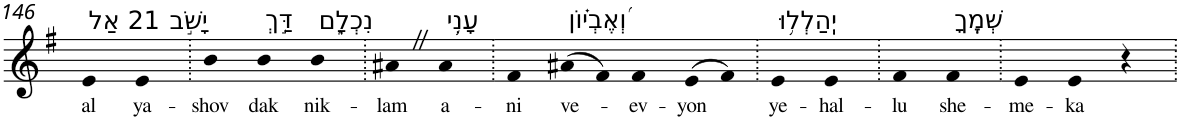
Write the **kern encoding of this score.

**kern	**text
*part1	*part1
*staff1	*staff1
*I"Piano	*
*I'Pno	*
!!LO:PB:g=z
*clefG2	*
*k[f#]	*
*G:	*
=146	=146
!LO:TX:a:t=21 אַל	!
!	!LO:LY:b
4e	al
!LO:TX:a:t=יָשֹׁ֣ב	!
!	!LO:LY:b
4e	ya-
=147.	=147.
!	!LO:LY:b
4b	-shov
!LO:TX:a:t=דַּ֣ךְ	!
!	!LO:LY:b
4b	dak
!LO:TX:a:t=נִכְלָ֑ם	!
!	!LO:LY:b
4b	nik-
=148.	=148.
!	!LO:LY:b
4a#XZ	-lam
!LO:TX:a:t=עָנִ֥י	!
!	!LO:LY:b
4a#	a-
=149.	=149.
!	!LO:LY:b
4f#	-ni
!LO:TX:a:t=וְ֝אֶבְי֗וֹן	!
!	!LO:LY:b
(>8a#X	ve-
8f#)	.
!	!LO:LY:b
4f#	-ev-
!	!LO:LY:b
(>8e	-yon
8f#)	.
=150.	=150.
!LO:TX:a:t=יְֽהַלְל֥וּ	!
!	!LO:LY:b
4e	ye-
!	!LO:LY:b
4e	-hal-
=151.	=151.
!	!LO:LY:b
4f#	-lu
!LO:TX:a:t=שְׁמֶֽךָ	!
!	!LO:LY:b
4f#	she-
=152.	=152.
!	!LO:LY:b
4e	-me-
!	!LO:LY:b
4e	-ka
4r	.
=.	=.
*-	*-
